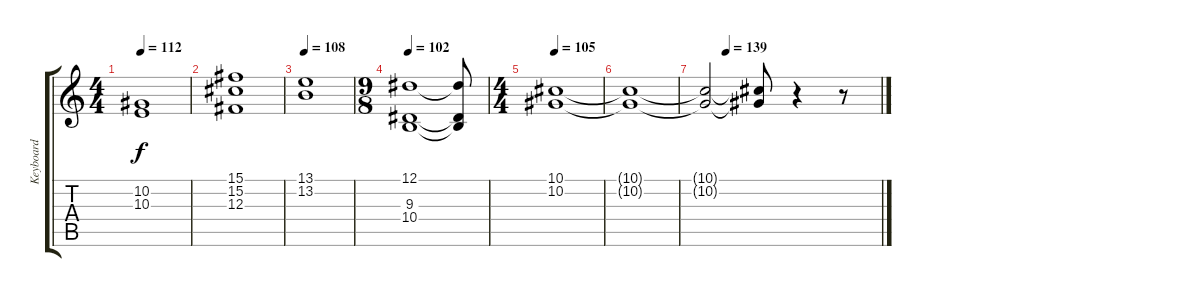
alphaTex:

\track ("Keyboard" "Keyboard") {instrument lead2sawtooth}
\staff {score tabs}
\tuning (Eb4 Bb3 Gb3 Db3 Ab2 Eb2) {hide}
\ts (4 4)
\tempo 112
\clef g2
\ks c
(10.2 10.3).1{dy f} |
(15.1 15.2 12.3).1 |
\tempo 108
(13.1 13.2).1 |
\ts (9 8)
\tempo 102
(12.1 9.3 10.4).1 (12.1{t} 9.3{t} 10.4{t}).8 |
\ts (4 4)
\tempo 105
(10.1 10.2).1 |
(10.1{t} 10.2{t}).1 |
\tempo (139 0.125)
(10.1{t} 10.2{t}).2 (10.1{t} 10.2{t}).8 r.4 r.8
